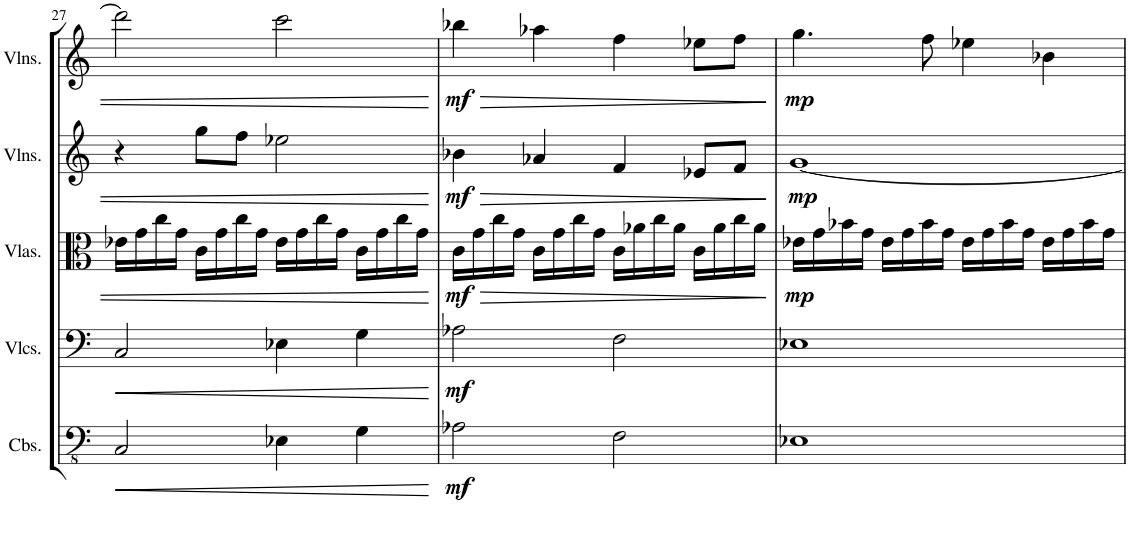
**kern	**dynam	**kern	**dynam	**kern	**dynam	**kern	**dynam	**kern	**dynam
*part5	*part5	*part4	*part4	*part3	*part3	*part2	*part2	*part1	*part1
*staff5	*staff5	*staff4	*staff4	*staff3	*staff3	*staff2	*staff2	*staff1	*staff1
*I"Contrabasses	*	*I"Violoncellos	*	*I"Violas	*	*I"Violins	*	*I"Violins	*
*I'Cbs.	*	*I'Vlcs.	*	*I'Vlas.	*	*I'Vlns.	*	*I'Vlns.	*
!!LO:PB:g=z
*clefFv4	*	*clefF4	*	*clefC3	*	*clefG2	*	*clefG2	*
*k[]	*	*k[]	*	*k[]	*	*k[]	*	*k[]	*
*M4/4	*	*M4/4	*	*M4/4	*	*M4/4	*	*M4/4	*
=27	=27	=27	=27	=27	=27	=27	=27	=27	=27
!	!LO:HP:b	!	!LO:HP:b	!	!	!	!	!	!
2CC/	<	2C/	<	16e-X\LL	.	4r	.	2ddd\]	.
.	.	.	.	16g\	.	.	.	.	.
.	.	.	.	16cc\	.	.	.	.	.
.	.	.	.	16g\JJ	.	.	.	.	.
.	.	.	.	16c\LL	.	8gg\L	.	.	.
.	.	.	.	16g\	.	.	.	.	.
.	.	.	.	16cc\	.	8ff\J	.	.	.
.	.	.	.	16g\JJ	.	.	.	.	.
4EE-X\	.	4E-X\	.	16e-\LL	.	2ee-X\	.	2ccc\	.
.	.	.	.	16g\	.	.	.	.	.
.	.	.	.	16cc\	.	.	.	.	.
.	.	.	.	16g\JJ	.	.	.	.	.
4GG\	.	4G\	.	16c\LL	.	.	.	.	.
.	.	.	.	16g\	.	.	.	.	.
.	.	.	.	16cc\	.	.	.	.	.
.	.	.	.	16g\JJ	.	.	.	.	.
.	[	.	[	.	.	.	.	.	.
=28	=28	=28	=28	=28	=28	=28	=28	=28	=28
!	!LO:DY:b	!	!LO:DY:b	!	!LO:HP:b	!	!LO:HP:b	!	!LO:HP:b
!	!	!	!	!	!LO:DY:n=1:b	!	!LO:DY:n=1:b	!	!LO:DY:n=1:b
2AA-X\	mf	2A-X\	mf	16c\LL	> mf	4b-X\	> mf	4bb-X\	> mf
.	.	.	.	16g\	.	.	.	.	.
.	.	.	.	16cc\	.	.	.	.	.
.	.	.	.	16g\JJ	.	.	.	.	.
.	.	.	.	16c\LL	.	4a-X/	.	4aa-X\	.
.	.	.	.	16g\	.	.	.	.	.
.	.	.	.	16cc\	.	.	.	.	.
.	.	.	.	16g\JJ	.	.	.	.	.
2FF\	.	2F\	.	16c\LL	.	4f/	.	4ff\	.
.	.	.	.	16a-X\	.	.	.	.	.
.	.	.	.	16cc\	.	.	.	.	.
.	.	.	.	16a-\JJ	.	.	.	.	.
.	.	.	.	16c\LL	.	8e-X/L	.	8ee-X\L	.
.	.	.	.	16a-\	.	.	.	.	.
.	.	.	.	16cc\	.	8f/J	.	8ff\J	.
.	.	.	.	16a-\JJ	.	.	.	.	.
.	.	.	.	.	]	.	]	.	]
=29	=29	=29	=29	=29	=29	=29	=29	=29	=29
!	!	!	!	!	!LO:DY:b	!	!LO:DY:b	!	!LO:DY:b
1EE-X	.	1E-X	.	16e-X\LL	mp	[1g	mp	4.gg\	mp
.	.	.	.	16g\	.	.	.	.	.
.	.	.	.	16b-X\	.	.	.	.	.
.	.	.	.	16g\JJ	.	.	.	.	.
.	.	.	.	16e-\LL	.	.	.	.	.
.	.	.	.	16g\	.	.	.	.	.
.	.	.	.	16b-\	.	.	.	8ff\	.
.	.	.	.	16g\JJ	.	.	.	.	.
.	.	.	.	16e-\LL	.	.	.	4ee-X\	.
.	.	.	.	16g\	.	.	.	.	.
.	.	.	.	16b-\	.	.	.	.	.
.	.	.	.	16g\JJ	.	.	.	.	.
.	.	.	.	16e-\LL	.	.	.	4b-X\	.
.	.	.	.	16g\	.	.	.	.	.
.	.	.	.	16b-\	.	.	.	.	.
.	.	.	.	16g\JJ	.	.	.	.	.
=	=	=	=	=	=	=	=	=	=
*-	*-	*-	*-	*-	*-	*-	*-	*-	*-
